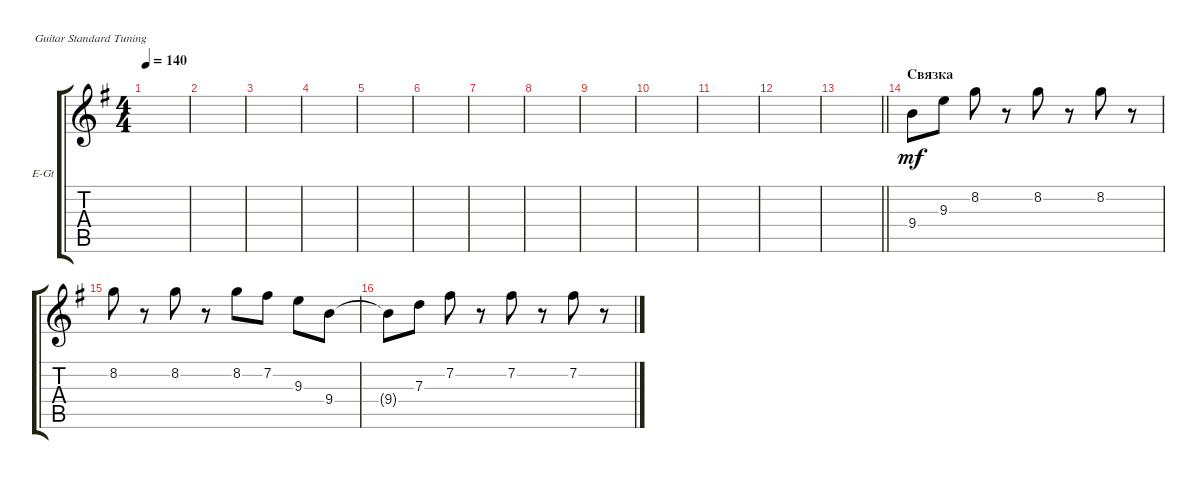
\defaultSystemsLayout 4
\bracketExtendMode groupsimilarinstruments
\firstSystemTrackNameOrientation horizontal
\otherSystemsTrackNameOrientation horizontal
\track ("ЭЛЕКТРО-СОЛО" "E-Gt") {instrument overdrivenguitar}
\staff {score tabs}
\tuning (E4 B3 G3 D3 A2 E2)
\ts (4 4)
\tempo 140
\clef g2
\scale
0.333333
\ks eminor
|
\scale
0.333333 |
\scale
0.333333 |
\scale
0.333333 |
\scale
0.333333 |
\scale
0.333333 |
\scale
0.333333 |
\scale
0.333333 |
\scale
0.333333 |
\scale
0.333333 |
\scale
0.333333 |
\scale
0.333333 |
\scale
0.333333
\barLineRight lightlight
|
\section ("" "Связка")
\scale
0.333333 9.4.8{dy mf} 9.3.8 8.2.8 r.8 8.2.8 r.8 8.2.8 r.8 |
\scale
0.333333 8.2.8 r.8 8.2.8 r.8 8.2.8 7.2.8 9.3.8 9.4.8 |
\scale
0.333333 9.4{t}.8 7.3.8 7.2.8 r.8 7.2.8 r.8 7.2.8 r.8
